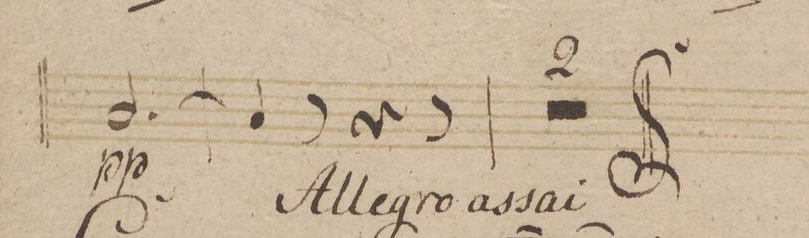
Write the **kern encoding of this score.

**kern	**dynam
*I"Oboe 1mo	*
*clefG2	*
*k[b-]	*
*M6/8	*
[>2.a/	pp
=112	=112
4a/]	.
8r	.
4r	.
8r	.
=113	=113
1.r	.
=114	=114
==	==
*-	*-
